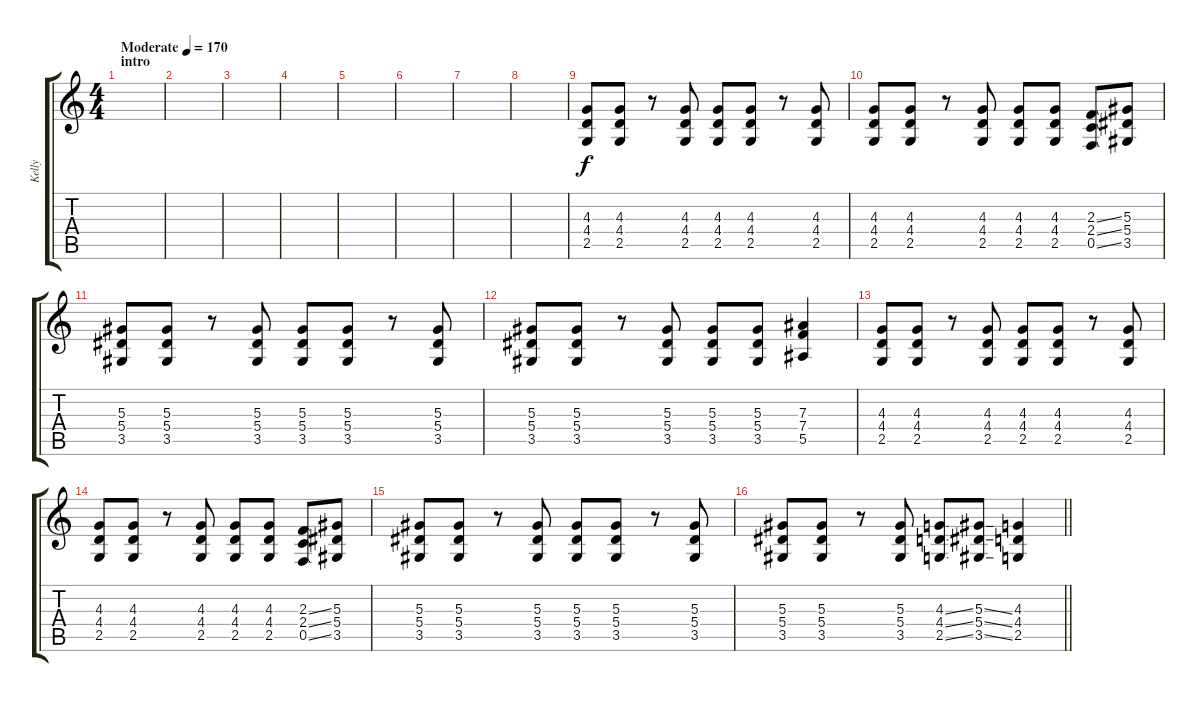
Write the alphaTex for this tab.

\track ("Kelly" "Kelly") {instrument overdrivenguitar}
\staff {score tabs}
\tuning (C4 G3 Eb3 Bb2 F2 C2) {hide}
\ts (4 4)
\section ("" "intro")
\tempo (170 "Moderate")
\clef g2
\ks c
|
|
|
|
|
|
|
|
(4.3 4.4 2.5).8 (4.3 4.4 2.5).8 r.8 (4.3 4.4 2.5).8 (4.3 4.4 2.5).8 (4.3 4.4 2.5).8 r.8 (4.3 4.4 2.5).8 |
(4.3 4.4 2.5).8 (4.3 4.4 2.5).8 r.8 (4.3 4.4 2.5).8 (4.3 4.4 2.5).8 (4.3 4.4 2.5).8 (2.3{ss} 2.4{ss} 0.5{ss}).8 (5.3 5.4 3.5).8 |
(5.3 5.4 3.5).8 (5.3 5.4 3.5).8 r.8 (5.3 5.4 3.5).8 (5.3 5.4 3.5).8 (5.3 5.4 3.5).8 r.8 (5.3 5.4 3.5).8 |
(5.3 5.4 3.5).8 (5.3 5.4 3.5).8 r.8 (5.3 5.4 3.5).8 (5.3 5.4 3.5).8 (5.3 5.4 3.5).8 (7.3 7.4 5.5).4 |
(4.3 4.4 2.5).8 (4.3 4.4 2.5).8 r.8 (4.3 4.4 2.5).8 (4.3 4.4 2.5).8 (4.3 4.4 2.5).8 r.8 (4.3 4.4 2.5).8 |
(4.3 4.4 2.5).8 (4.3 4.4 2.5).8 r.8 (4.3 4.4 2.5).8 (4.3 4.4 2.5).8 (4.3 4.4 2.5).8 (2.3{ss} 2.4{ss} 0.5{ss}).8 (5.3 5.4 3.5).8 |
(5.3 5.4 3.5).8 (5.3 5.4 3.5).8 r.8 (5.3 5.4 3.5).8 (5.3 5.4 3.5).8 (5.3 5.4 3.5).8 r.8 (5.3 5.4 3.5).8 |
\barLineRight lightlight
(5.3 5.4 3.5).8 (5.3 5.4 3.5).8 r.8 (5.3 5.4 3.5).8 (4.3{ss} 4.4{ss} 2.5{ss}).8 (5.3{ss} 5.4{ss} 3.5{ss}).8 (4.3 4.4 2.5).4
